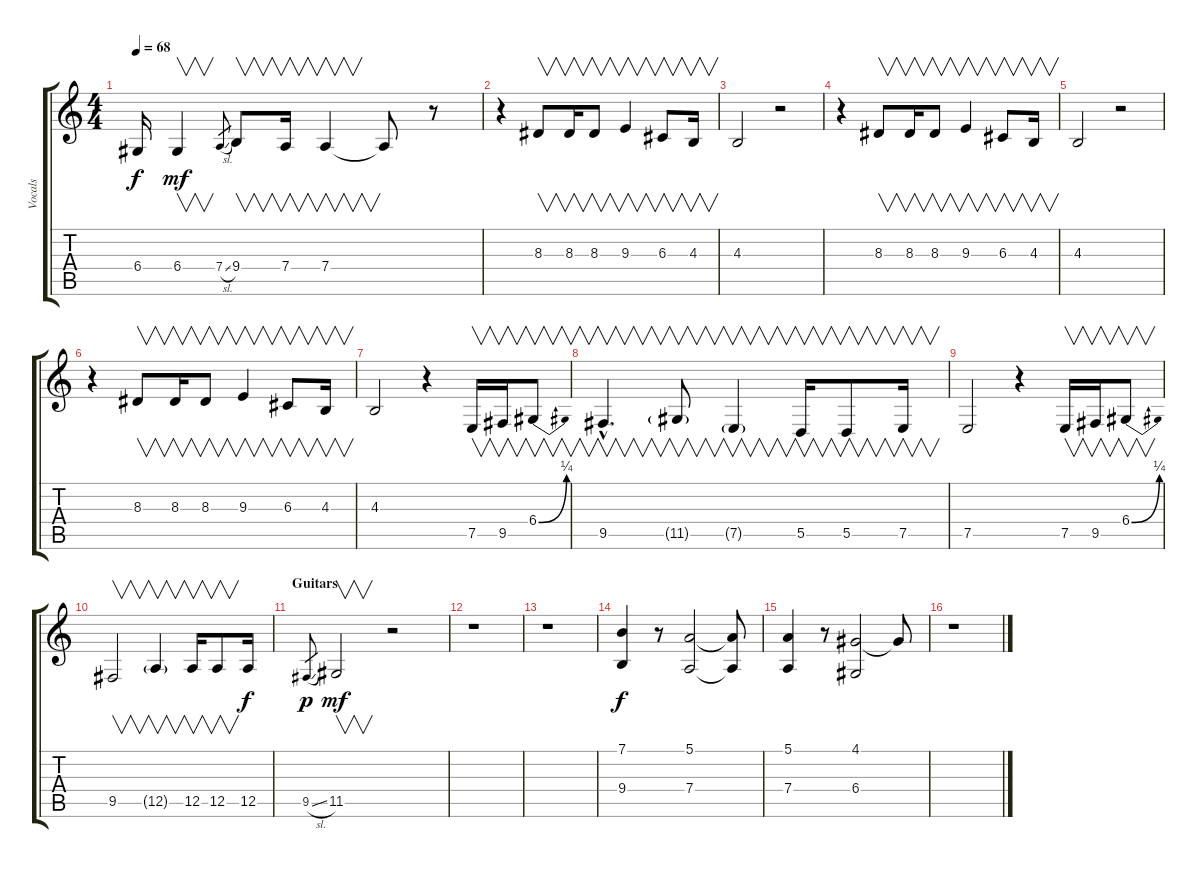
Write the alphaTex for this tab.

\track ("Vocals" "Vocals") {instrument choiraahs}
\staff {score tabs}
\tuning (E4 B3 G3 D3 A2 E2) {hide}
\ts (4 4)
\tempo 68
\clef g2
\ks c
6.4.16{dy f} 6.4.4{v dy mf} 7.4{sl}.8{gr} 9.4.8{v} 7.4.16{v} 7.4.4{v} 7.4{t}.8 r.8 |
r.4 8.3.8{v} 8.3.16{v} 8.3.8{v} 9.3.4{v} 6.3.8{v} 4.3.16{v} |
4.3.2 r.2 |
r.4 8.3.8{v} 8.3.16{v} 8.3.8{v} 9.3.4{v} 6.3.8{v} 4.3.16{v} |
4.3.2 r.2 |
r.4 8.3.8{v} 8.3.16{v} 8.3.8{v} 9.3.4{v} 6.3.8{v} 4.3.16{v} |
4.3.2 r.4 7.5.16{v} 9.5.16{v} 6.4{be (bend 0 0 60 1)}.8{v} |
9.5{hac}.4{v d} 11.5{g}.8{v} 7.5{g}.4{v} 5.5.16{v} 5.5.8{v} 7.5.16{v} |
7.5.2 r.4 7.5.16{v} 9.5.16{v} 6.4{be (bend 0 0 60 1)}.8{v} |
9.5.2{v} 12.5{g}.4{v} 12.5.16{v} 12.5.8{v} 12.5.16{dy f} |
\section ("" "Guitars")
9.5{sl}.8{gr dy p} 11.5.2{v dy mf} r.2 |
r.1 |
r.1 |
(7.1 9.4).4{dy f} r.8 (5.1 7.4).2 (5.1{t} 7.4{t}).8 |
(5.1 7.4).4 r.8 (4.1 6.4).2 4.1{t}.8 |
r.1
